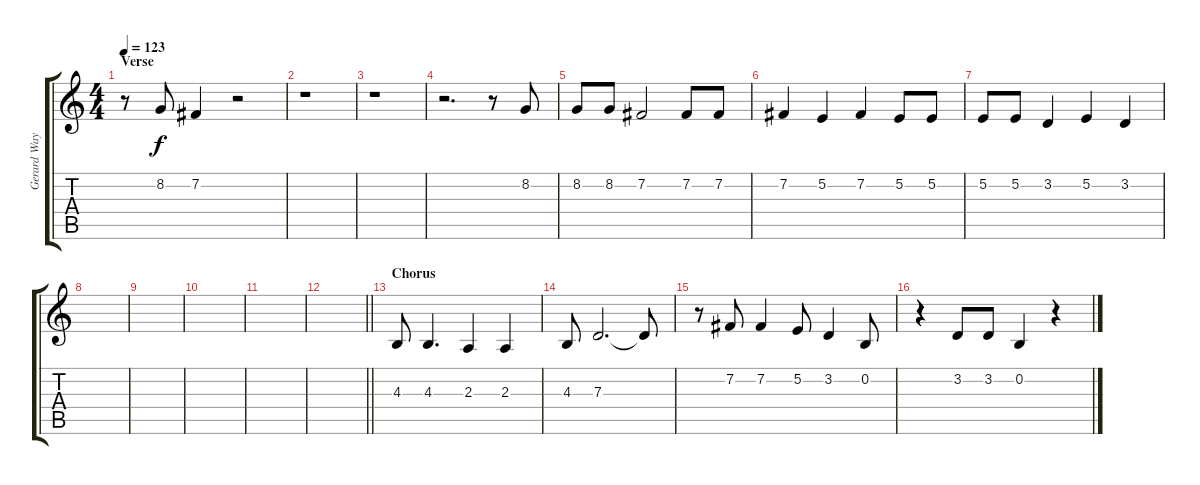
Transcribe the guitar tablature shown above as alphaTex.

\track ("Gerard Way" "Gerard Way") {instrument lead1square}
\staff {score tabs}
\tuning (E4 B3 G3 D3 A2 E2) {hide}
\ts (4 4)
\section ("" "Verse")
\tempo 123
\clef g2
\ks c
r.8{dy f} 8.2.8 7.2.4 r.2 |
r.1 |
r.1 |
r.2{d} r.8 8.2.8 |
8.2.8 8.2.8 7.2.2 7.2.8 7.2.8 |
7.2.4 5.2.4 7.2.4 5.2.8 5.2.8 |
5.2.8 5.2.8 3.2.4 5.2.4 3.2.4 |
|
|
|
|
\barLineRight lightlight
|
\section ("" "Chorus")
4.3.8 4.3.4{d} 2.3.4 2.3.4 |
4.3.8 7.3.2{d} 7.3{t}.8 |
r.8 7.2.8 7.2.4 5.2.8 3.2.4 0.2.8 |
r.4 3.2.8 3.2.8 0.2.4 r.4
